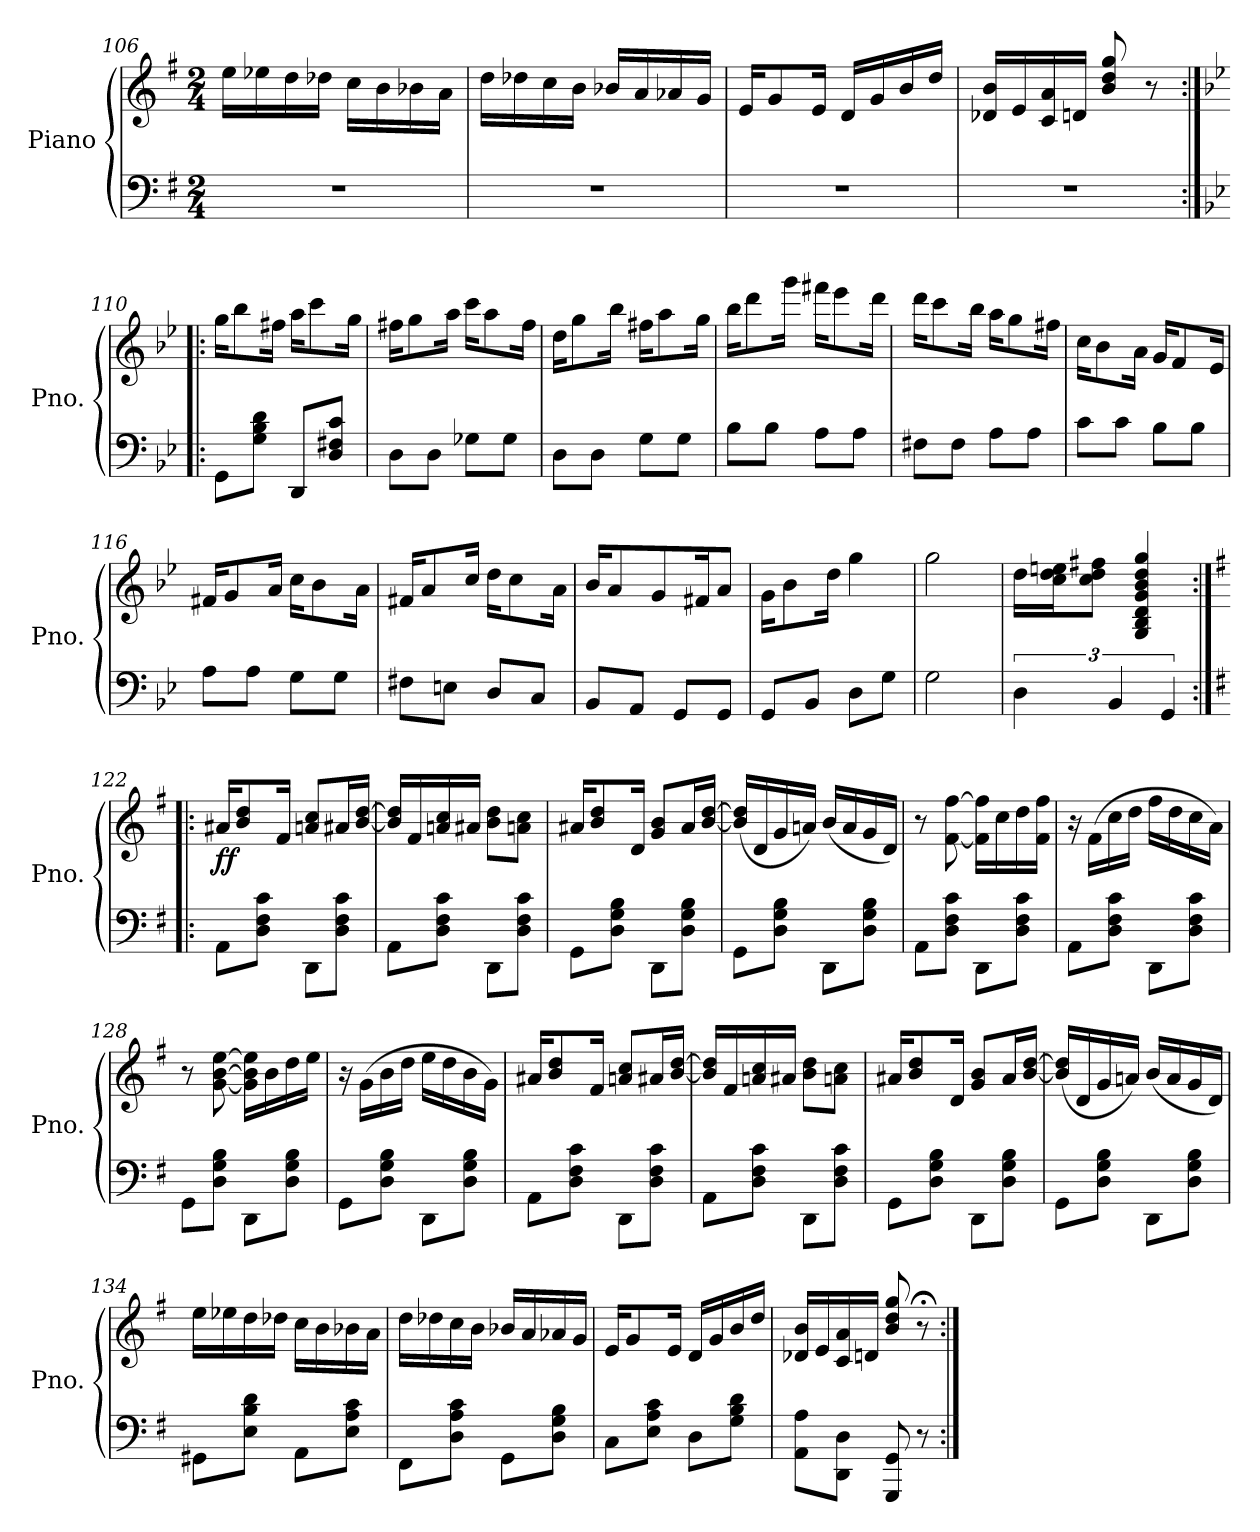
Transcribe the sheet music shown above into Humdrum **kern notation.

**kern	**kern	**dynam
*part1	*part1	*part1
*staff2	*staff1	*staff1/2
*I"Piano	*	*
*I'Pno.	*	*
*clefF4	*clefG2	*
*k[f#]	*k[f#]	*
*M2/4	*M2/4	*
=106	=106	=106
2r	16ee\LL	.
.	16ee-X\	.
.	16dd\	.
.	16dd-X\JJ	.
.	16cc\LL	.
.	16b\	.
.	16b-X\	.
.	16a\JJ	.
!!LO:LB:g=z
=107	=107	=107
2r	16dd\LL	.
.	16dd-X\	.
.	16cc\	.
.	16b\JJ	.
.	16b-X/LL	.
.	16a/	.
.	16a-X/	.
.	16g/JJ	.
=108	=108	=108
2r	16e/KL	.
.	8g/	.
.	16e/Jk	.
.	16d/LL	.
.	16g/	.
.	16b/	.
.	16dd/JJ	.
=109	=109	=109
2r	16d-X/ 16b/LL	.
.	16e/	.
.	16c/ 16a/	.
.	16dn/JJ	.
.	8b/ 8dd/ 8gg/	.
.	8r	.
=110:|!|:	=110:|!|:	=110:|!|:
*k[b-e-]	*k[b-e-]	*
8GG\L	16gg\KL	.
.	8bb-\	.
8G\ 8B-\ 8d\J	.	.
.	16ff#X\Jk	.
8DD/L	16aa\KL	.
.	8ccc\	.
8D/ 8F#X/ 8c/J	.	.
.	16gg\Jk	.
=111	=111	=111
8D\L	16ff#X\KL	.
.	8gg\	.
8D\J	.	.
.	16aa\Jk	.
8G-X\L	16ccc\KL	.
.	8aa\	.
8G-\J	.	.
.	16ff#\Jk	.
=112	=112	=112
8D\L	16dd\KL	.
.	8gg\	.
8D\J	.	.
.	16bb-\Jk	.
8G\L	16ff#X\KL	.
.	8aa\	.
8G\J	.	.
.	16gg\Jk	.
!!LO:LB:g=z
=113	=113	=113
8B-\L	16bb-\KL	.
.	8ddd\	.
8B-\J	.	.
.	16ggg\Jk	.
8A\L	16fff#X\KL	.
.	8eee-\	.
8A\J	.	.
.	16ddd\Jk	.
=114	=114	=114
8F#X\L	16ddd\KL	.
.	8ccc\	.
8F#\J	.	.
.	16bb-\Jk	.
8A\L	16aa\KL	.
.	8gg\	.
8A\J	.	.
.	16ff#X\Jk	.
=115	=115	=115
8c\L	16cc\KL	.
.	8b-\	.
8c\J	.	.
.	16a\Jk	.
8B-\L	16g/KL	.
.	8f/	.
8B-\J	.	.
.	16e-/Jk	.
=116	=116	=116
8A\L	16f#X/KL	.
.	8g/	.
8A\J	.	.
.	16a/Jk	.
8G\L	16cc\KL	.
.	8b-\	.
8G\J	.	.
.	16a\Jk	.
=117	=117	=117
8F#X\L	16f#X/KL	.
.	8a/	.
8En\J	.	.
.	16cc/Jk	.
8D/L	16dd\KL	.
.	8cc\	.
8C/J	.	.
.	16a\Jk	.
=118	=118	=118
8BB-/L	16b-/KL	.
.	8a/	.
8AA/J	.	.
.	8g/	.
8GG/L	.	.
.	16f#X/K	.
8GG/J	8a/J	.
=119	=119	=119
8GG/L	16g\KL	.
.	8b-\	.
8BB-/J	.	.
.	16dd\Jk	.
8D\L	4gg\	.
8G\J	.	.
=120	=120	=120
2G\	2gg\	.
!!LO:PB:g=z
=121	=121	=121
6D\	16dd\LL	.
.	16cc\ 16dd\ 16een\J	.
.	8cc\ 8dd\ 8ff#X\J	.
6BB-/	.	.
.	4G/ 4B-/ 4d/ 4g/ 4b-/ 4dd/ 4gg/	.
6GG/	.	.
=122:|!|:	=122:|!|:	=122:|!|:
*k[f#]	*k[f#]	*
!	!	!LO:DY:b
8AA\L	16a#X/KL	ff
.	8b/ 8dd/	.
8D\ 8F#\ 8c\J	.	.
.	16f#/Jk	.
8DD\L	8an/ 8cc/L	.
8D\ 8F#\ 8c\J	16a#X/L	.
.	[16b/ [16dd/JJ	.
=123	=123	=123
8AA\L	16b/] 16dd/]LL	.
.	16f#/	.
8D\ 8F#\ 8c\J	16an/ 16cc/	.
.	16a#X/JJ	.
8DD\L	8b\ 8dd\L	.
8D\ 8F#\ 8c\J	8an\ 8cc\J	.
=124	=124	=124
8GG\L	16a#X/KL	.
.	8b/ 8dd/	.
8D\ 8G\ 8B\J	.	.
.	16d/Jk	.
8DD\L	8g/ 8b/L	.
8D\ 8G\ 8B\J	16a#/L	.
.	[16b/ [16dd/JJ	.
=125	=125	=125
8GG\L	(<16b/] 16dd/]LL	.
.	16d/	.
8D\ 8G\ 8B\J	16g/	.
.	16an/JJ)	.
8DD\L	(<16b/LL	.
.	16a/	.
8D\ 8G\ 8B\J	16g/	.
.	16d/JJ)	.
!!LO:LB:g=z
=126	=126	=126
8AA\L	8r	.
8D\ 8F#\ 8c\J	[8f#\ [8ff#\	.
8DD\L	16f#\] 16ff#\]LL	.
.	16cc\	.
8D\ 8F#\ 8c\J	16dd\	.
.	16f#\ 16ff#\JJ	.
=127	=127	=127
8AA\L	16r	.
.	(>16f#\LL	.
8D\ 8F#\ 8c\J	16cc\	.
.	16dd\JJ	.
8DD\L	16ff#\LL	.
.	16dd\	.
8D\ 8F#\ 8c\J	16cc\	.
.	16a\JJ)	.
=128	=128	=128
8GG\L	8r	.
8D\ 8G\ 8B\J	[8g\ [8b\ [8ee\	.
8DD\L	16g\] 16b\] 16ee\]LL	.
.	16b\	.
8D\ 8G\ 8B\J	16dd\	.
.	16ee\JJ	.
=129	=129	=129
8GG\L	16r	.
.	(>16g\LL	.
8D\ 8G\ 8B\J	16b\	.
.	16dd\JJ	.
8DD\L	16ee\LL	.
.	16dd\	.
8D\ 8G\ 8B\J	16b\	.
.	16g\JJ)	.
!!LO:LB:g=z
=130	=130	=130
8AA\L	16a#X/KL	.
.	8b/ 8dd/	.
8D\ 8F#\ 8c\J	.	.
.	16f#/Jk	.
8DD\L	8an/ 8cc/L	.
8D\ 8F#\ 8c\J	16a#X/L	.
.	[16b/ [16dd/JJ	.
=131	=131	=131
8AA\L	16b/] 16dd/]LL	.
.	16f#/	.
8D\ 8F#\ 8c\J	16an/ 16cc/	.
.	16a#X/JJ	.
8DD\L	8b\ 8dd\L	.
8D\ 8F#\ 8c\J	8an\ 8cc\J	.
=132	=132	=132
8GG\L	16a#X/KL	.
.	8b/ 8dd/	.
8D\ 8G\ 8B\J	.	.
.	16d/Jk	.
8DD\L	8g/ 8b/L	.
8D\ 8G\ 8B\J	16a#/L	.
.	[16b/ [16dd/JJ	.
=133	=133	=133
8GG\L	(<16b/] 16dd/]LL	.
.	16d/	.
8D\ 8G\ 8B\J	16g/	.
.	16an/JJ)	.
8DD\L	(<16b/LL	.
.	16a/	.
8D\ 8G\ 8B\J	16g/	.
.	16d/JJ)	.
!!LO:LB:g=z
=134	=134	=134
8GG#X\L	16ee\LL	.
.	16ee-X\	.
8E\ 8B\ 8d\J	16dd\	.
.	16dd-X\JJ	.
8AA\L	16cc\LL	.
.	16b\	.
8E\ 8A\ 8c\J	16b-X\	.
.	16a\JJ	.
=135	=135	=135
8FF#\L	16dd\LL	.
.	16dd-X\	.
8D\ 8A\ 8c\J	16cc\	.
.	16b\JJ	.
8GG\L	16b-X/LL	.
.	16a/	.
8D\ 8G\ 8B\J	16a-X/	.
.	16g/JJ	.
=136	=136	=136
8C\L	16e/KL	.
.	8g/	.
8E\ 8A\ 8c\J	.	.
.	16e/Jk	.
8D\L	16d/LL	.
.	16g/	.
8G\ 8B\ 8d\J	16b/	.
.	16dd/JJ	.
=137	=137	=137
8AA\ 8A\L	16d-X/ 16b/LL	.
.	16e/	.
8DD\ 8D\J	16c/ 16a/	.
.	16dn/JJ	.
8GGG/ 8GG/	8b/ 8dd/ 8gg/	.
8r	8r;<	.
=:|!	=:|!	=:|!
*-	*-	*-
